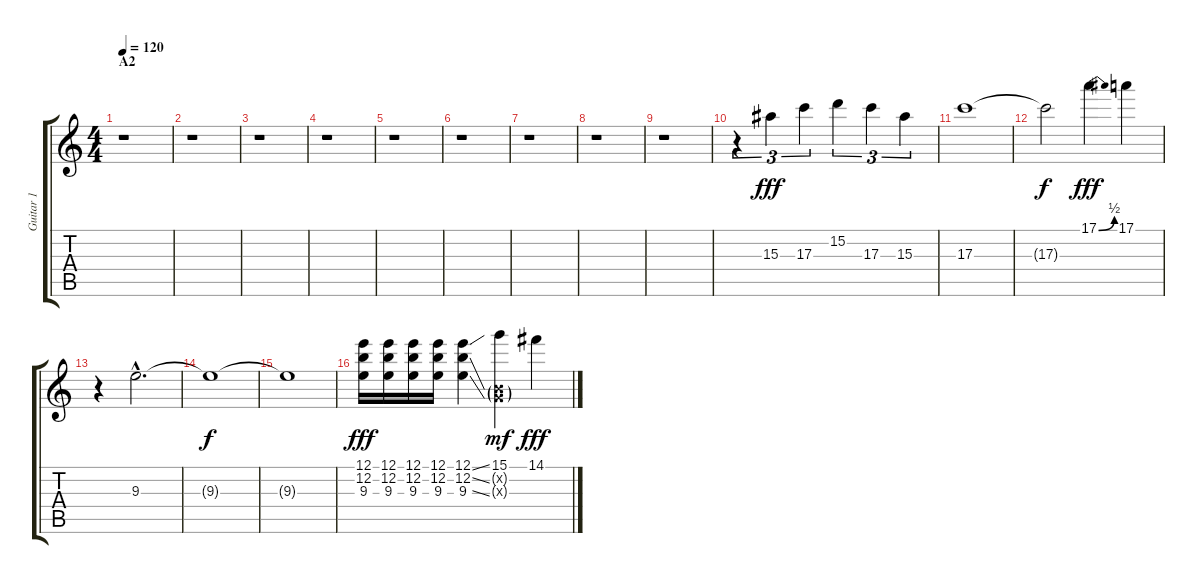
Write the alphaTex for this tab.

\track ("Guitar 1" "Guitar 1") {instrument distortionguitar}
\staff {score tabs}
\tuning (E4 B3 G3 D3 A2 E2) {hide}
\ts (4 4)
\section ("" "A2")
\tempo 120
\clef g2
\ks c
r.1{dy fff} |
r.1 |
r.1 |
r.1 |
r.1 |
r.1 |
r.1 |
r.1 |
r.1 |
r.4{tu (3 2)} 15.3.4{tu (3 2)} 17.3.4{tu (3 2)} 15.2.4{tu (3 2)} 17.3.4{tu (3 2)} 15.3.4{tu (3 2)} |
17.3.1 |
17.3{t}.2{dy f} 17.1{be (bend 0 0 60 2)}.4{dy fff} 17.1.4 |
r.4 9.3{hac}.2{d} |
9.3{t}.1{dy f} |
9.3{t}.1 |
(12.1 12.2 9.3).16{dy fff} (12.1 12.2 9.3).16 (12.1 12.2 9.3).16 (12.1 12.2 9.3).16 (12.1{ss} 12.2{ss} 9.3{ss}).4 (15.1 0.2{g x} 0.3{g x}).4{dy mf} 14.1.4{dy fff}
